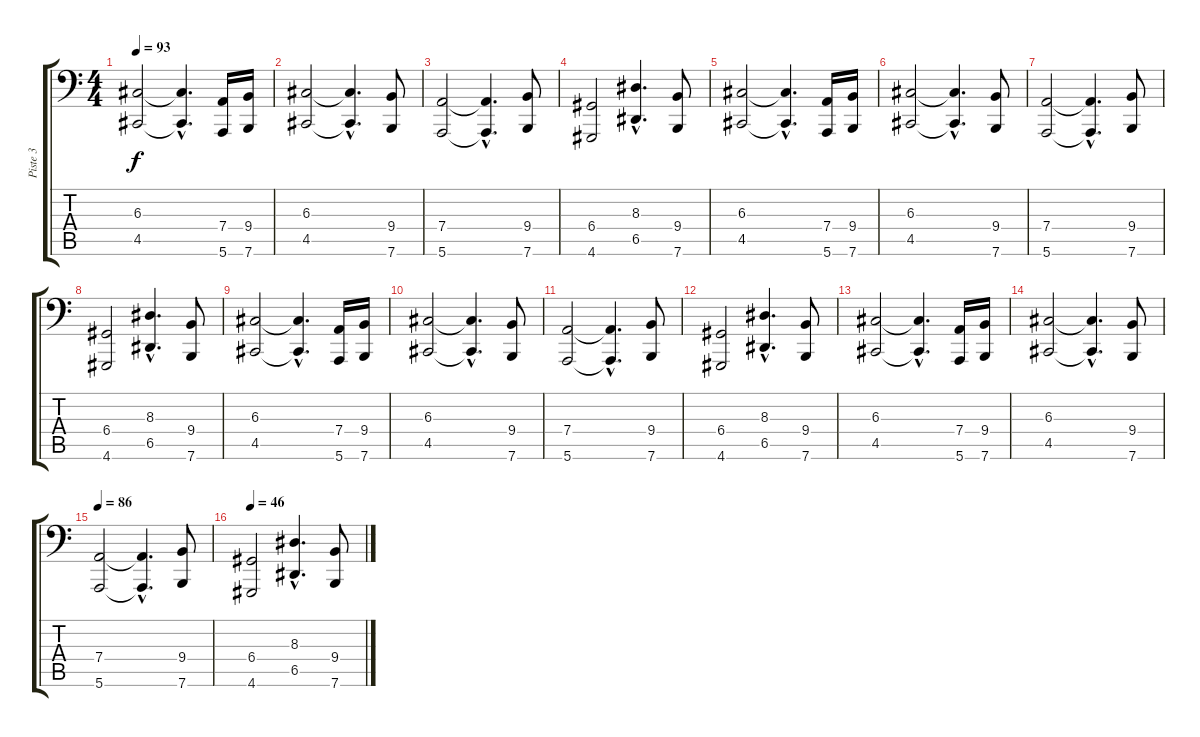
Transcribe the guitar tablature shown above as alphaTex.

\track ("Piste 3" "Piste 3") {instrument bassoon}
\staff {score tabs}
\tuning (E3 B2 G2 D2 A1 E1) {hide}
\ts (4 4)
\tempo 93
\clef f4
\ks c
(6.3 4.5).2{dy f} (6.3{hac t} 4.5{hac t}).4{d} (7.4 5.6).16 (9.4 7.6).16 |
(6.3 4.5).2 (6.3{hac t} 4.5{hac t}).4{d} (9.4 7.6).8 |
(7.4 5.6).2 (7.4{hac t} 5.6{hac t}).4{d} (9.4 7.6).8 |
(6.4 4.6).2 (8.3{hac} 6.5{hac}).4{d} (9.4 7.6).8 |
(6.3 4.5).2 (6.3{hac t} 4.5{hac t}).4{d} (7.4 5.6).16 (9.4 7.6).16 |
(6.3 4.5).2 (6.3{hac t} 4.5{hac t}).4{d} (9.4 7.6).8 |
(7.4 5.6).2 (7.4{hac t} 5.6{hac t}).4{d} (9.4 7.6).8 |
(6.4 4.6).2 (8.3{hac} 6.5{hac}).4{d} (9.4 7.6).8 |
(6.3 4.5).2 (6.3{hac t} 4.5{hac t}).4{d} (7.4 5.6).16 (9.4 7.6).16 |
(6.3 4.5).2 (6.3{hac t} 4.5{hac t}).4{d} (9.4 7.6).8 |
(7.4 5.6).2 (7.4{hac t} 5.6{hac t}).4{d} (9.4 7.6).8 |
(6.4 4.6).2 (8.3{hac} 6.5{hac}).4{d} (9.4 7.6).8 |
(6.3 4.5).2 (6.3{hac t} 4.5{hac t}).4{d} (7.4 5.6).16 (9.4 7.6).16 |
(6.3 4.5).2 (6.3{hac t} 4.5{hac t}).4{d} (9.4 7.6).8 |
\tempo 86
(7.4 5.6).2 (7.4{hac t} 5.6{hac t}).4{d} (9.4 7.6).8 |
\tempo 46
(6.4 4.6).2 (8.3{hac} 6.5{hac}).4{d} (9.4 7.6).8
